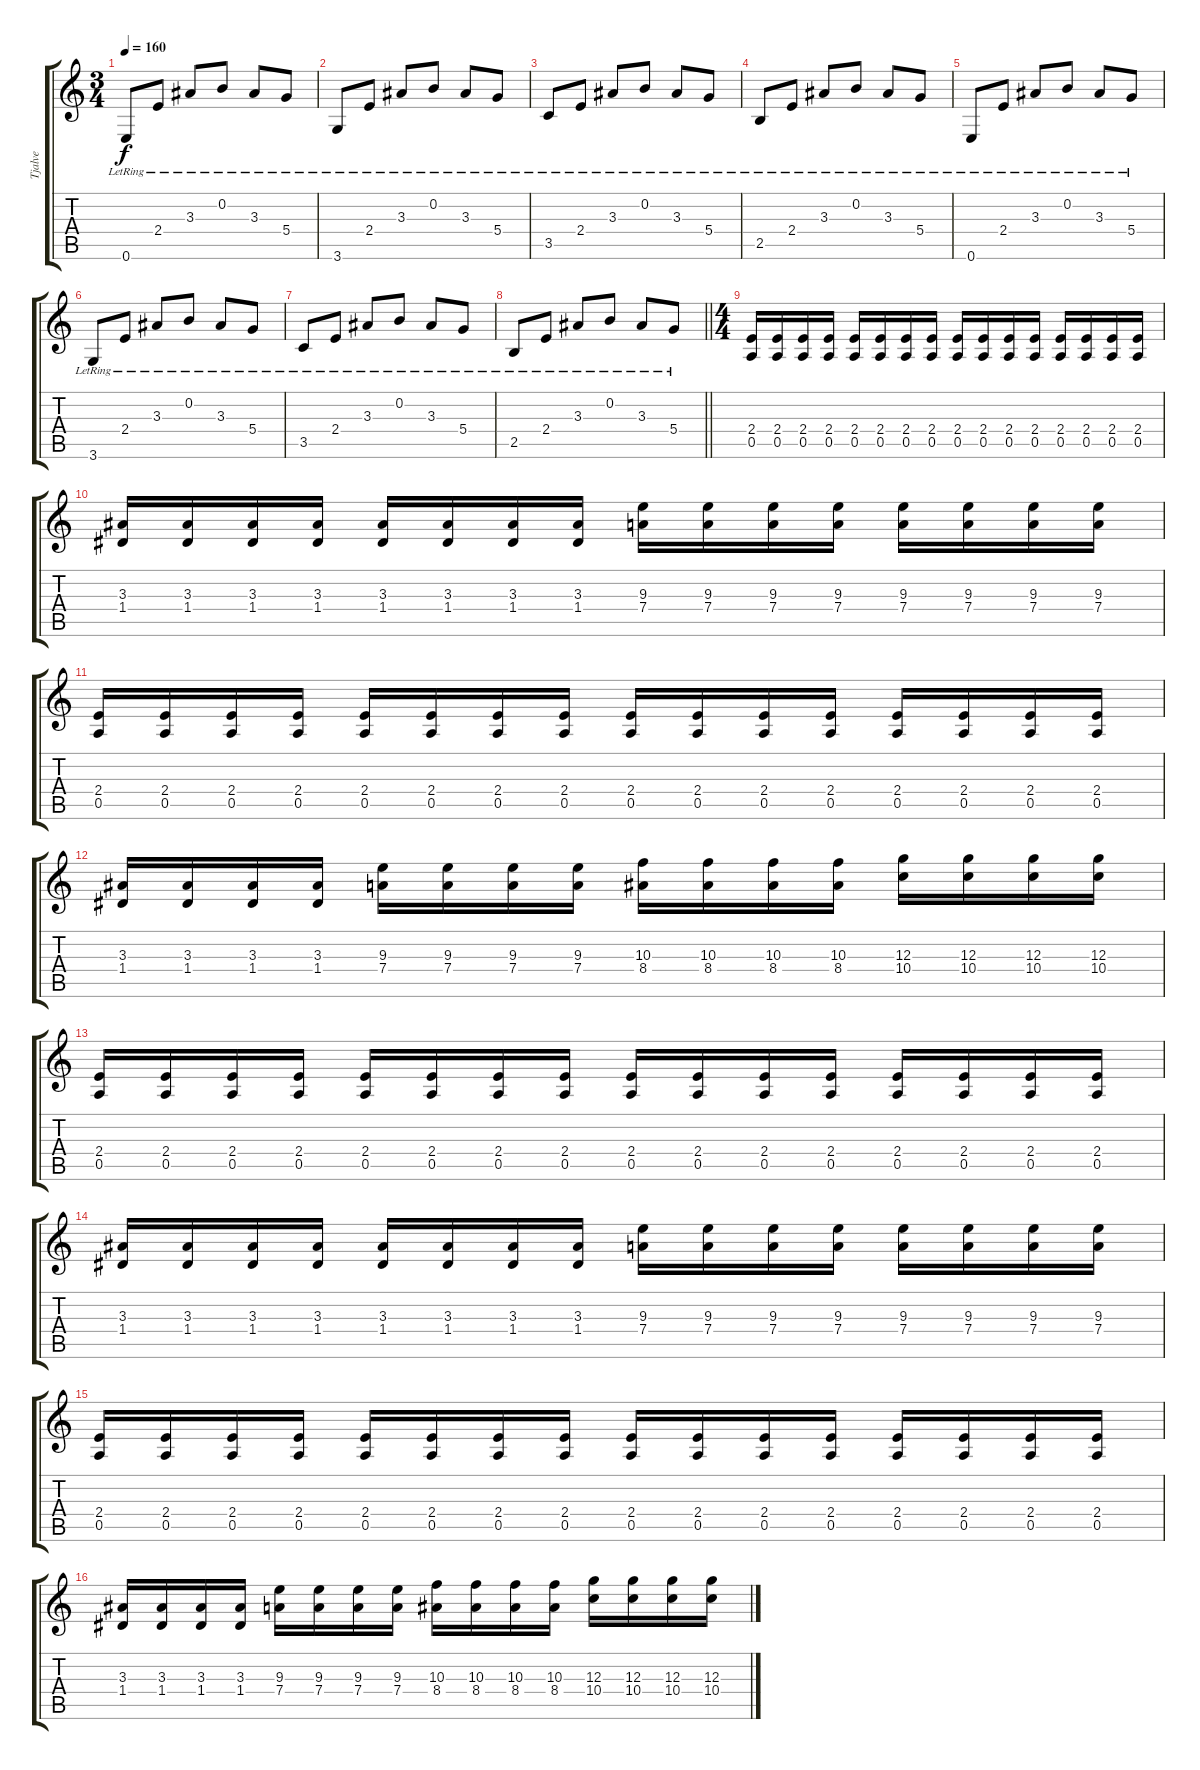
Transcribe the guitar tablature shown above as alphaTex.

\track ("Tjalve" "Tjalve") {instrument distortionguitar}
\staff {score tabs}
\tuning (E4 B3 G3 D3 A2 E2) {hide}
\ts (3 4)
\tempo 160
\clef g2
\ks c
0.6{lr}.8{dy f} 2.4{lr}.8 3.3{lr}.8 0.2{lr}.8 3.3{lr}.8 5.4{lr}.8 |
3.6{lr}.8 2.4{lr}.8 3.3{lr}.8 0.2{lr}.8 3.3{lr}.8 5.4{lr}.8 |
3.5{lr}.8 2.4{lr}.8 3.3{lr}.8 0.2{lr}.8 3.3{lr}.8 5.4{lr}.8 |
2.5{lr}.8 2.4{lr}.8 3.3{lr}.8 0.2{lr}.8 3.3{lr}.8 5.4{lr}.8 |
0.6{lr}.8 2.4{lr}.8 3.3{lr}.8 0.2{lr}.8 3.3{lr}.8 5.4{lr}.8 |
3.6{lr}.8 2.4{lr}.8 3.3{lr}.8 0.2{lr}.8 3.3{lr}.8 5.4{lr}.8 |
3.5{lr}.8 2.4{lr}.8 3.3{lr}.8 0.2{lr}.8 3.3{lr}.8 5.4{lr}.8 |
\barLineRight lightlight
2.5{lr}.8 2.4{lr}.8 3.3{lr}.8 0.2{lr}.8 3.3{lr}.8 5.4{lr}.8 |
\ts (4 4)
(2.4 0.5).16 (2.4 0.5).16 (2.4 0.5).16 (2.4 0.5).16 (2.4 0.5).16 (2.4 0.5).16 (2.4 0.5).16 (2.4 0.5).16 (2.4 0.5).16 (2.4 0.5).16 (2.4 0.5).16 (2.4 0.5).16 (2.4 0.5).16 (2.4 0.5).16 (2.4 0.5).16 (2.4 0.5).16 |
(3.3 1.4).16 (3.3 1.4).16 (3.3 1.4).16 (3.3 1.4).16 (3.3 1.4).16 (3.3 1.4).16 (3.3 1.4).16 (3.3 1.4).16 (9.3 7.4).16 (9.3 7.4).16 (9.3 7.4).16 (9.3 7.4).16 (9.3 7.4).16 (9.3 7.4).16 (9.3 7.4).16 (9.3 7.4).16 |
(2.4 0.5).16 (2.4 0.5).16 (2.4 0.5).16 (2.4 0.5).16 (2.4 0.5).16 (2.4 0.5).16 (2.4 0.5).16 (2.4 0.5).16 (2.4 0.5).16 (2.4 0.5).16 (2.4 0.5).16 (2.4 0.5).16 (2.4 0.5).16 (2.4 0.5).16 (2.4 0.5).16 (2.4 0.5).16 |
(3.3 1.4).16 (3.3 1.4).16 (3.3 1.4).16 (3.3 1.4).16 (9.3 7.4).16 (9.3 7.4).16 (9.3 7.4).16 (9.3 7.4).16 (10.3 8.4).16 (10.3 8.4).16 (10.3 8.4).16 (10.3 8.4).16 (12.3 10.4).16 (12.3 10.4).16 (12.3 10.4).16 (12.3 10.4).16 |
(2.4 0.5).16 (2.4 0.5).16 (2.4 0.5).16 (2.4 0.5).16 (2.4 0.5).16 (2.4 0.5).16 (2.4 0.5).16 (2.4 0.5).16 (2.4 0.5).16 (2.4 0.5).16 (2.4 0.5).16 (2.4 0.5).16 (2.4 0.5).16 (2.4 0.5).16 (2.4 0.5).16 (2.4 0.5).16 |
(3.3 1.4).16 (3.3 1.4).16 (3.3 1.4).16 (3.3 1.4).16 (3.3 1.4).16 (3.3 1.4).16 (3.3 1.4).16 (3.3 1.4).16 (9.3 7.4).16 (9.3 7.4).16 (9.3 7.4).16 (9.3 7.4).16 (9.3 7.4).16 (9.3 7.4).16 (9.3 7.4).16 (9.3 7.4).16 |
(2.4 0.5).16 (2.4 0.5).16 (2.4 0.5).16 (2.4 0.5).16 (2.4 0.5).16 (2.4 0.5).16 (2.4 0.5).16 (2.4 0.5).16 (2.4 0.5).16 (2.4 0.5).16 (2.4 0.5).16 (2.4 0.5).16 (2.4 0.5).16 (2.4 0.5).16 (2.4 0.5).16 (2.4 0.5).16 |
(3.3 1.4).16 (3.3 1.4).16 (3.3 1.4).16 (3.3 1.4).16 (9.3 7.4).16 (9.3 7.4).16 (9.3 7.4).16 (9.3 7.4).16 (10.3 8.4).16 (10.3 8.4).16 (10.3 8.4).16 (10.3 8.4).16 (12.3 10.4).16 (12.3 10.4).16 (12.3 10.4).16 (12.3 10.4).16
